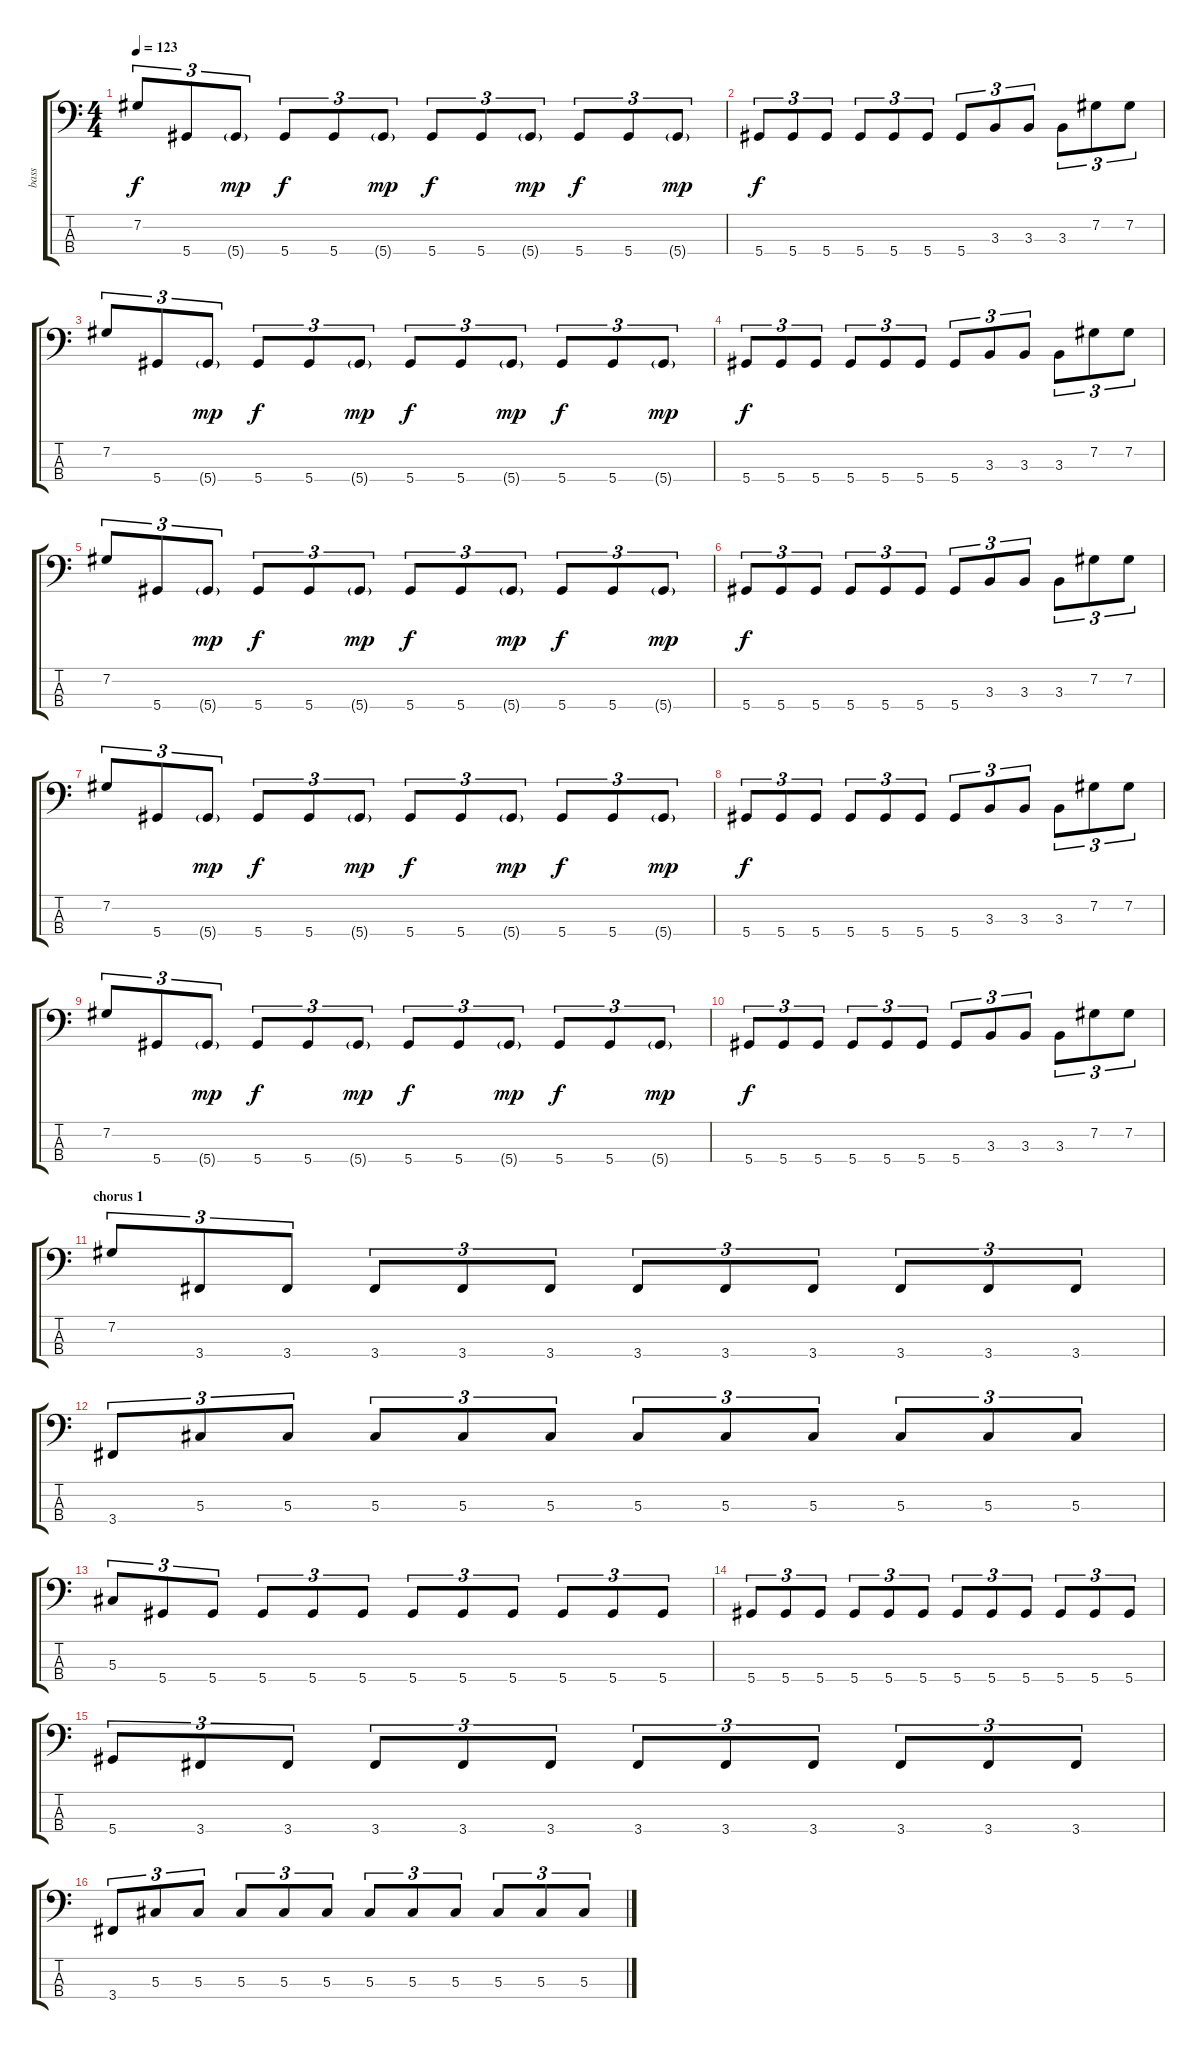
\track ("bass " "bass ") {instrument electricguitarjazz}
\staff {score tabs}
\tuning (Gb2 Db2 Ab1 Eb1) {hide}
\ts (4 4)
\tempo 123
\clef f4
\ks c
7.2.8{tu (3 2) txt "" dy f} 5.4.8{tu (3 2) txt ""} 5.4{g}.8{tu (3 2) txt "" dy mp} 5.4.8{tu (3 2) txt "" dy f} 5.4.8{tu (3 2) txt ""} 5.4{g}.8{tu (3 2) txt "" dy mp} 5.4.8{tu (3 2) txt "" dy f} 5.4.8{tu (3 2) txt ""} 5.4{g}.8{tu (3 2) txt "" dy mp} 5.4.8{tu (3 2) txt "" dy f} 5.4.8{tu (3 2) txt ""} 5.4{g}.8{tu (3 2) txt "" dy mp} |
5.4.8{tu (3 2) txt "" dy f} 5.4.8{tu (3 2) txt ""} 5.4.8{tu (3 2) txt ""} 5.4.8{tu (3 2) txt ""} 5.4.8{tu (3 2) txt ""} 5.4.8{tu (3 2) txt ""} 5.4.8{tu (3 2) txt ""} 3.3.8{tu (3 2) txt ""} 3.3.8{tu (3 2) txt ""} 3.3.8{tu (3 2) txt ""} 7.2.8{tu (3 2) txt ""} 7.2.8{tu (3 2) txt ""} |
7.2.8{tu (3 2) txt ""} 5.4.8{tu (3 2) txt ""} 5.4{g}.8{tu (3 2) txt "" dy mp} 5.4.8{tu (3 2) txt "" dy f} 5.4.8{tu (3 2) txt ""} 5.4{g}.8{tu (3 2) txt "" dy mp} 5.4.8{tu (3 2) txt "" dy f} 5.4.8{tu (3 2) txt ""} 5.4{g}.8{tu (3 2) txt "" dy mp} 5.4.8{tu (3 2) txt "" dy f} 5.4.8{tu (3 2) txt ""} 5.4{g}.8{tu (3 2) txt "" dy mp} |
5.4.8{tu (3 2) txt "" dy f} 5.4.8{tu (3 2) txt ""} 5.4.8{tu (3 2) txt ""} 5.4.8{tu (3 2) txt ""} 5.4.8{tu (3 2) txt ""} 5.4.8{tu (3 2) txt ""} 5.4.8{tu (3 2) txt ""} 3.3.8{tu (3 2) txt ""} 3.3.8{tu (3 2) txt ""} 3.3.8{tu (3 2) txt ""} 7.2.8{tu (3 2) txt ""} 7.2.8{tu (3 2) txt ""} |
7.2.8{tu (3 2) txt ""} 5.4.8{tu (3 2) txt ""} 5.4{g}.8{tu (3 2) txt "" dy mp} 5.4.8{tu (3 2) txt "" dy f} 5.4.8{tu (3 2) txt ""} 5.4{g}.8{tu (3 2) txt "" dy mp} 5.4.8{tu (3 2) txt "" dy f} 5.4.8{tu (3 2) txt ""} 5.4{g}.8{tu (3 2) txt "" dy mp} 5.4.8{tu (3 2) txt "" dy f} 5.4.8{tu (3 2) txt ""} 5.4{g}.8{tu (3 2) txt "" dy mp} |
5.4.8{tu (3 2) txt "" dy f} 5.4.8{tu (3 2) txt ""} 5.4.8{tu (3 2) txt ""} 5.4.8{tu (3 2) txt ""} 5.4.8{tu (3 2) txt ""} 5.4.8{tu (3 2) txt ""} 5.4.8{tu (3 2) txt ""} 3.3.8{tu (3 2) txt ""} 3.3.8{tu (3 2) txt ""} 3.3.8{tu (3 2) txt ""} 7.2.8{tu (3 2) txt ""} 7.2.8{tu (3 2) txt ""} |
7.2.8{tu (3 2) txt ""} 5.4.8{tu (3 2) txt ""} 5.4{g}.8{tu (3 2) txt "" dy mp} 5.4.8{tu (3 2) txt "" dy f} 5.4.8{tu (3 2) txt ""} 5.4{g}.8{tu (3 2) txt "" dy mp} 5.4.8{tu (3 2) txt "" dy f} 5.4.8{tu (3 2) txt ""} 5.4{g}.8{tu (3 2) txt "" dy mp} 5.4.8{tu (3 2) txt "" dy f} 5.4.8{tu (3 2) txt ""} 5.4{g}.8{tu (3 2) txt "" dy mp} |
5.4.8{tu (3 2) txt "" dy f} 5.4.8{tu (3 2) txt ""} 5.4.8{tu (3 2) txt ""} 5.4.8{tu (3 2) txt ""} 5.4.8{tu (3 2) txt ""} 5.4.8{tu (3 2) txt ""} 5.4.8{tu (3 2) txt ""} 3.3.8{tu (3 2) txt ""} 3.3.8{tu (3 2) txt ""} 3.3.8{tu (3 2) txt ""} 7.2.8{tu (3 2) txt ""} 7.2.8{tu (3 2) txt ""} |
7.2.8{tu (3 2) txt ""} 5.4.8{tu (3 2) txt ""} 5.4{g}.8{tu (3 2) txt "" dy mp} 5.4.8{tu (3 2) txt "" dy f} 5.4.8{tu (3 2) txt ""} 5.4{g}.8{tu (3 2) txt "" dy mp} 5.4.8{tu (3 2) txt "" dy f} 5.4.8{tu (3 2) txt ""} 5.4{g}.8{tu (3 2) txt "" dy mp} 5.4.8{tu (3 2) txt "" dy f} 5.4.8{tu (3 2) txt ""} 5.4{g}.8{tu (3 2) txt "" dy mp} |
5.4.8{tu (3 2) txt "" dy f} 5.4.8{tu (3 2) txt ""} 5.4.8{tu (3 2) txt ""} 5.4.8{tu (3 2) txt ""} 5.4.8{tu (3 2) txt ""} 5.4.8{tu (3 2) txt ""} 5.4.8{tu (3 2) txt ""} 3.3.8{tu (3 2) txt ""} 3.3.8{tu (3 2) txt ""} 3.3.8{tu (3 2) txt ""} 7.2.8{tu (3 2) txt ""} 7.2.8{tu (3 2) txt ""} |
\section ("" "chorus 1")
7.2.8{tu (3 2) txt ""} 3.4.8{tu (3 2) txt ""} 3.4.8{tu (3 2) txt ""} 3.4.8{tu (3 2) txt ""} 3.4.8{tu (3 2) txt ""} 3.4.8{tu (3 2) txt ""} 3.4.8{tu (3 2) txt ""} 3.4.8{tu (3 2) txt ""} 3.4.8{tu (3 2) txt ""} 3.4.8{tu (3 2) txt ""} 3.4.8{tu (3 2) txt ""} 3.4.8{tu (3 2) txt ""} |
3.4.8{tu (3 2) txt ""} 5.3.8{tu (3 2) txt ""} 5.3.8{tu (3 2) txt ""} 5.3.8{tu (3 2) txt ""} 5.3.8{tu (3 2) txt ""} 5.3.8{tu (3 2) txt ""} 5.3.8{tu (3 2) txt ""} 5.3.8{tu (3 2) txt ""} 5.3.8{tu (3 2) txt ""} 5.3.8{tu (3 2) txt ""} 5.3.8{tu (3 2) txt ""} 5.3.8{tu (3 2) txt ""} |
5.3.8{tu (3 2) txt ""} 5.4.8{tu (3 2) txt ""} 5.4.8{tu (3 2) txt ""} 5.4.8{tu (3 2) txt ""} 5.4.8{tu (3 2) txt ""} 5.4.8{tu (3 2) txt ""} 5.4.8{tu (3 2) txt ""} 5.4.8{tu (3 2) txt ""} 5.4.8{tu (3 2) txt ""} 5.4.8{tu (3 2) txt ""} 5.4.8{tu (3 2) txt ""} 5.4.8{tu (3 2) txt ""} |
5.4.8{tu (3 2) txt ""} 5.4.8{tu (3 2) txt ""} 5.4.8{tu (3 2) txt ""} 5.4.8{tu (3 2) txt ""} 5.4.8{tu (3 2) txt ""} 5.4.8{tu (3 2) txt ""} 5.4.8{tu (3 2) txt ""} 5.4.8{tu (3 2) txt ""} 5.4.8{tu (3 2) txt ""} 5.4.8{tu (3 2) txt ""} 5.4.8{tu (3 2) txt ""} 5.4.8{tu (3 2) txt ""} |
5.4.8{tu (3 2) txt ""} 3.4.8{tu (3 2) txt ""} 3.4.8{tu (3 2) txt ""} 3.4.8{tu (3 2) txt ""} 3.4.8{tu (3 2) txt ""} 3.4.8{tu (3 2) txt ""} 3.4.8{tu (3 2) txt ""} 3.4.8{tu (3 2) txt ""} 3.4.8{tu (3 2) txt ""} 3.4.8{tu (3 2) txt ""} 3.4.8{tu (3 2) txt ""} 3.4.8{tu (3 2) txt ""} |
3.4.8{tu (3 2) txt ""} 5.3.8{tu (3 2) txt ""} 5.3.8{tu (3 2) txt ""} 5.3.8{tu (3 2) txt ""} 5.3.8{tu (3 2) txt ""} 5.3.8{tu (3 2) txt ""} 5.3.8{tu (3 2) txt ""} 5.3.8{tu (3 2) txt ""} 5.3.8{tu (3 2) txt ""} 5.3.8{tu (3 2) txt ""} 5.3.8{tu (3 2) txt ""} 5.3.8{tu (3 2) txt ""}
